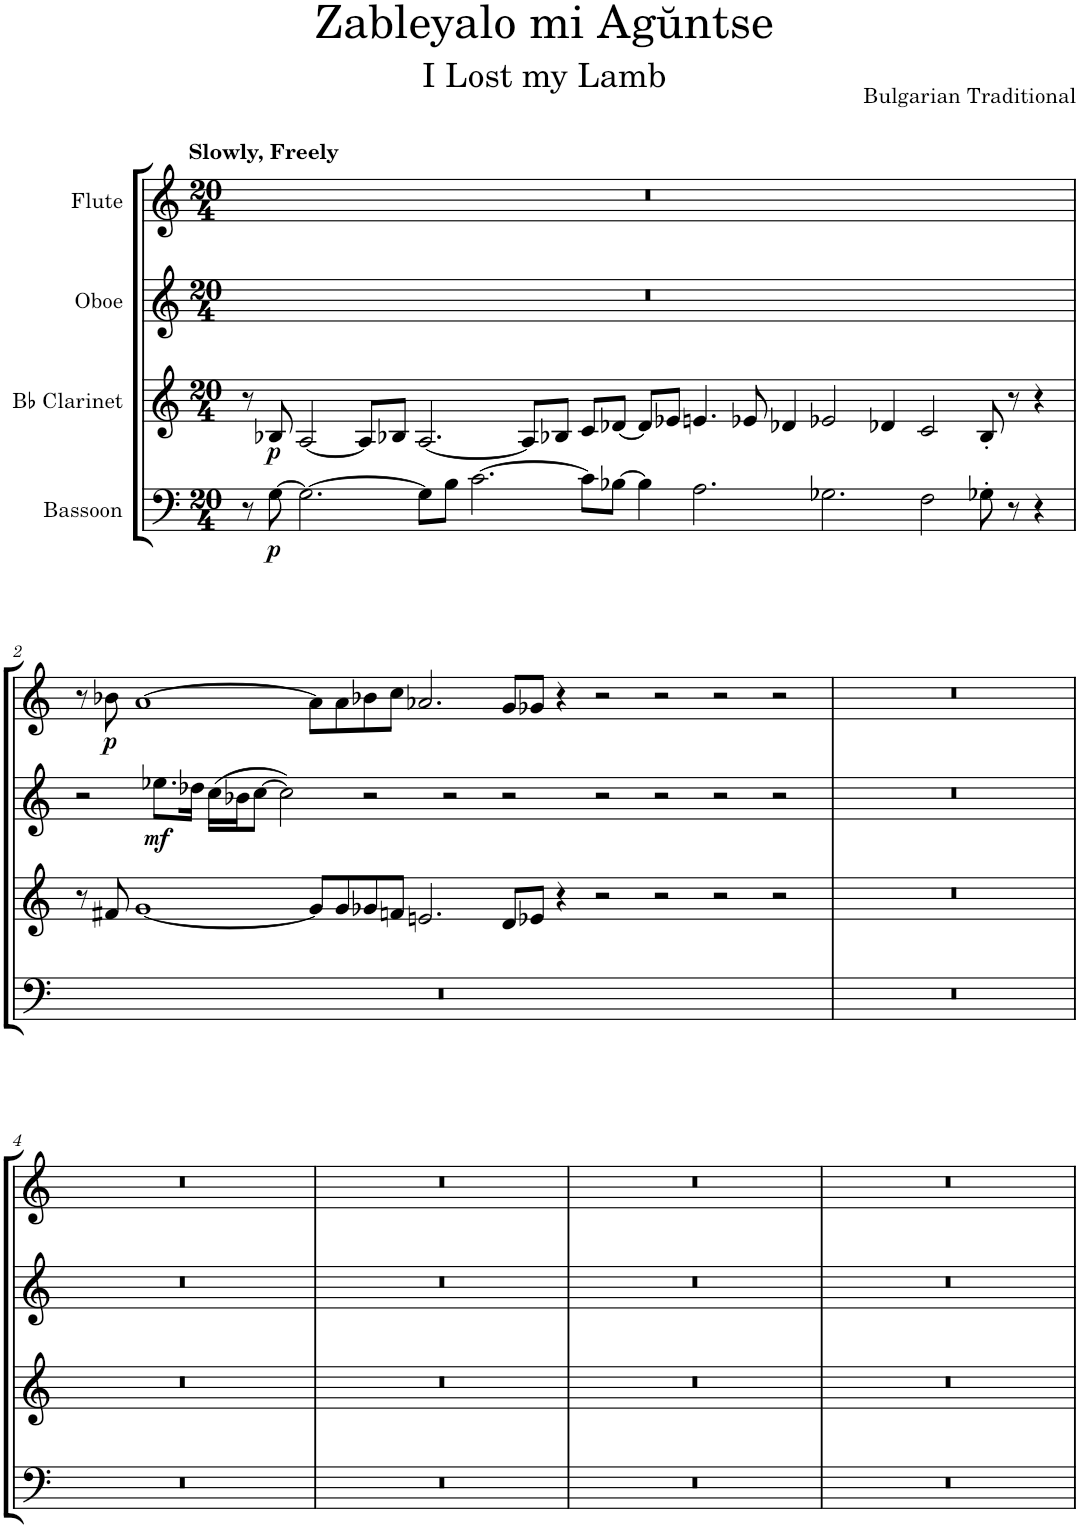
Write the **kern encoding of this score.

**kern	**dynam	**kern	**dynam	**kern	**dynam	**kern	**dynam
*part4	*part4	*part3	*part3	*part2	*part2	*part1	*part1
*staff4	*staff4	*staff3	*staff3	*staff2	*staff2	*staff1	*staff1
*I"Bassoon	*	*I"Bb Clarinet	*	*I"Oboe	*	*I"Flute	*
*I'Bsn	*	*I'Cl	*	*I'Ob	*	*I'Fl	*
*clefF4	*	*clefG2	*	*clefG2	*	*clefG2	*
*	*	*ITrd1c2	*	*	*	*	*
*k[]	*	*k[]	*	*k[]	*	*k[]	*
*M20/4	*	*M20/4	*	*M20/4	*	*M20/4	*
=1	=1	=1	=1	=1	=1	=1	=1
!	!	!	!	!	!	!LO:TX:a:B:t=Slowly, Freely	!
8r	.	8r	.	1%5r	.	1%5r	.
!	!LO:DY:b	!	!LO:DY:b	!	!	!	!
[8G\	p	8B-X/	p	.	.	.	.
2.G\_	.	[2A/	.	.	.	.	.
.	.	8A/L]	.	.	.	.	.
.	.	8B-X/J	.	.	.	.	.
8G\L]	.	[2.A/	.	.	.	.	.
8B\J	.	.	.	.	.	.	.
[2.c\	.	.	.	.	.	.	.
.	.	8A/L]	.	.	.	.	.
.	.	8B-X/J	.	.	.	.	.
8c\L]	.	8c/L	.	.	.	.	.
[8B-X\J	.	[8d-X/J	.	.	.	.	.
4B-\]	.	8d-/L]	.	.	.	.	.
.	.	8e-X/J	.	.	.	.	.
2.A\	.	4.en/	.	.	.	.	.
.	.	8e-X/	.	.	.	.	.
.	.	4d-X/	.	.	.	.	.
2.G-X\	.	2e-X/	.	.	.	.	.
.	.	4d-X/	.	.	.	.	.
2F\	.	2c/	.	.	.	.	.
8G-X'\	.	8B-'/	.	.	.	.	.
8r	.	8r	.	.	.	.	.
4r	.	4r	.	.	.	.	.
!!LO:LB:g=z
=2	=2	=2	=2	=2	=2	=2	=2
1%5r	.	8r	.	2r	.	8r	.
!	!	!	!	!	!	!	!LO:DY:b
.	.	8f#X/	.	.	.	8b-X\	p
.	.	[1g	.	.	.	[1a	.
!	!	!	!	!	!LO:DY:b	!	!
.	.	.	.	8.ee-X\L	mf	.	.
.	.	.	.	16dd-X\Jk	.	.	.
.	.	.	.	(16cc\LL	.	.	.
.	.	.	.	16b-X\J	.	.	.
.	.	.	.	[8cc\J	.	.	.
.	.	.	.	2cc\])	.	.	.
.	.	8g/L]	.	.	.	8a\L]	.
.	.	8g/	.	.	.	8a\	.
.	.	8g-X/	.	2r	.	8b-X\	.
.	.	8fn/J	.	.	.	8cc\J	.
.	.	2.en/	.	.	.	2.a-X/	.
.	.	.	.	2r	.	.	.
.	.	8d/L	.	2r	.	8g/L	.
.	.	8e-X/J	.	.	.	8g-X/J	.
.	.	4r	.	.	.	4r	.
.	.	2r	.	2r	.	2r	.
.	.	2r	.	2r	.	2r	.
.	.	2r	.	2r	.	2r	.
.	.	2r	.	2r	.	2r	.
=3	=3	=3	=3	=3	=3	=3	=3
1%5r	.	1%5r	.	1%5r	.	1%5r	.
!!LO:LB:g=z
=4	=4	=4	=4	=4	=4	=4	=4
1%5r	.	1%5r	.	1%5r	.	1%5r	.
=5	=5	=5	=5	=5	=5	=5	=5
1%5r	.	1%5r	.	1%5r	.	1%5r	.
=6	=6	=6	=6	=6	=6	=6	=6
1%5r	.	1%5r	.	1%5r	.	1%5r	.
=7	=7	=7	=7	=7	=7	=7	=7
1%5r	.	1%5r	.	1%5r	.	1%5r	.
=	=	=	=	=	=	=	=
*-	*-	*-	*-	*-	*-	*-	*-
